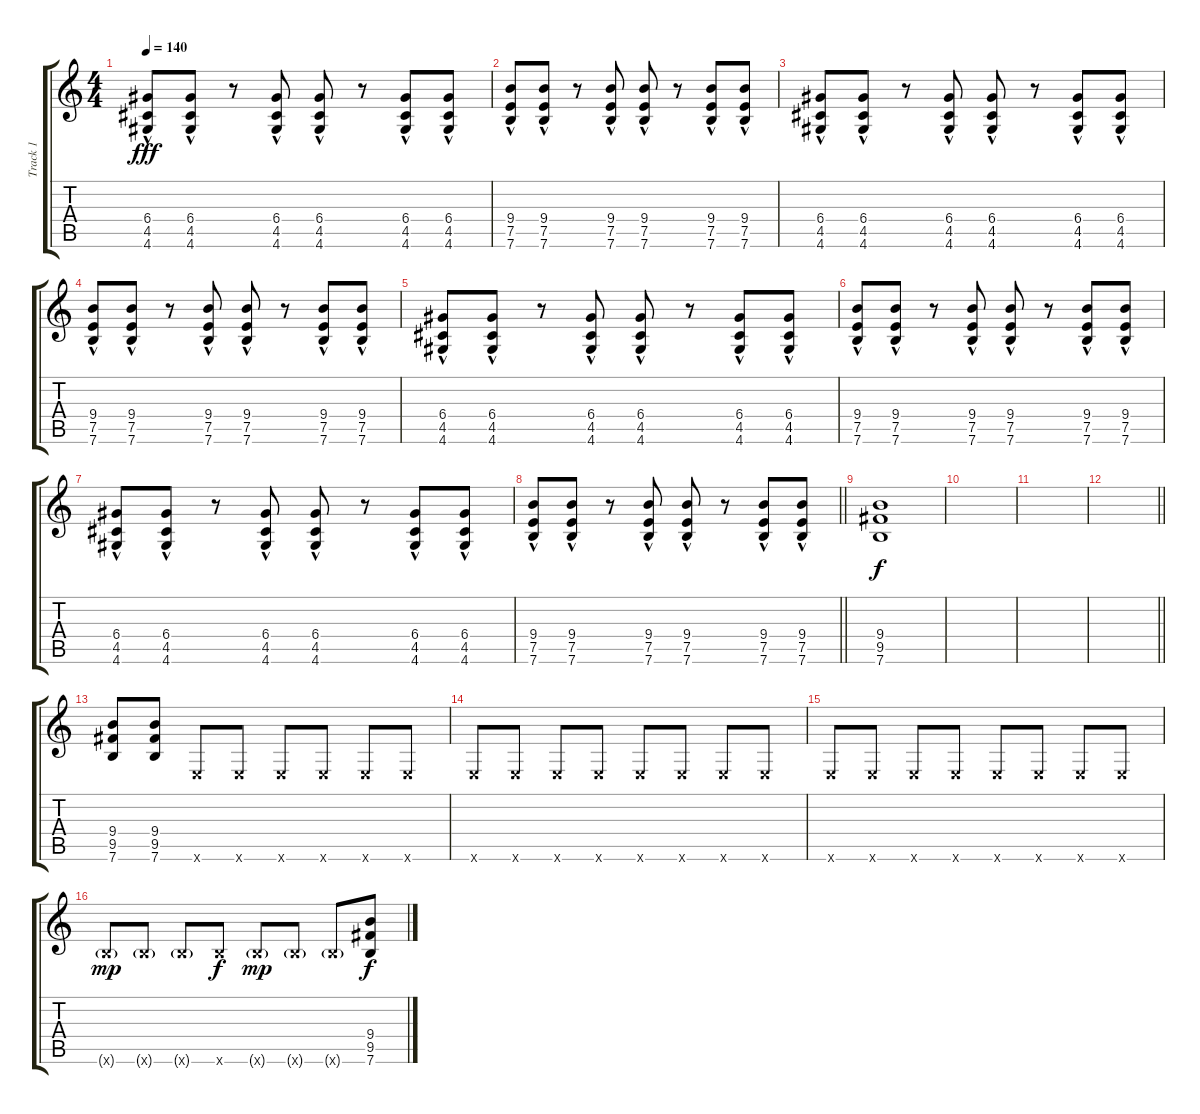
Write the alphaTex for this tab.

\track ("Track 1" "Track 1") {instrument distortionguitar}
\staff {score tabs}
\tuning (E4 B3 G3 D3 A2 E2) {hide}
\ts (4 4)
\tempo 140
\clef g2
\ks c
(6.4{hac} 4.5{hac} 4.6{hac}).8{dy fff} (6.4{hac} 4.5{hac} 4.6{hac}).8 r.8 (6.4{hac} 4.5{hac} 4.6{hac}).8 (6.4{hac} 4.5{hac} 4.6{hac}).8 r.8 (6.4{hac} 4.5{hac} 4.6{hac}).8 (6.4{hac} 4.5{hac} 4.6{hac}).8 |
(9.4{hac} 7.5{hac} 7.6{hac}).8 (9.4{hac} 7.5{hac} 7.6{hac}).8 r.8 (9.4{hac} 7.5{hac} 7.6{hac}).8 (9.4{hac} 7.5{hac} 7.6{hac}).8 r.8 (9.4{hac} 7.5{hac} 7.6{hac}).8 (9.4{hac} 7.5{hac} 7.6{hac}).8 |
(6.4{hac} 4.5{hac} 4.6{hac}).8 (6.4{hac} 4.5{hac} 4.6{hac}).8 r.8 (6.4{hac} 4.5{hac} 4.6{hac}).8 (6.4{hac} 4.5{hac} 4.6{hac}).8 r.8 (6.4{hac} 4.5{hac} 4.6{hac}).8 (6.4{hac} 4.5{hac} 4.6{hac}).8 |
(9.4{hac} 7.5{hac} 7.6{hac}).8 (9.4{hac} 7.5{hac} 7.6{hac}).8 r.8 (9.4{hac} 7.5{hac} 7.6{hac}).8 (9.4{hac} 7.5{hac} 7.6{hac}).8 r.8 (9.4{hac} 7.5{hac} 7.6{hac}).8 (9.4{hac} 7.5{hac} 7.6{hac}).8 |
(6.4{hac} 4.5{hac} 4.6{hac}).8 (6.4{hac} 4.5{hac} 4.6{hac}).8 r.8 (6.4{hac} 4.5{hac} 4.6{hac}).8 (6.4{hac} 4.5{hac} 4.6{hac}).8 r.8 (6.4{hac} 4.5{hac} 4.6{hac}).8 (6.4{hac} 4.5{hac} 4.6{hac}).8 |
(9.4{hac} 7.5{hac} 7.6{hac}).8 (9.4{hac} 7.5{hac} 7.6{hac}).8 r.8 (9.4{hac} 7.5{hac} 7.6{hac}).8 (9.4{hac} 7.5{hac} 7.6{hac}).8 r.8 (9.4{hac} 7.5{hac} 7.6{hac}).8 (9.4{hac} 7.5{hac} 7.6{hac}).8 |
(6.4{hac} 4.5{hac} 4.6{hac}).8 (6.4{hac} 4.5{hac} 4.6{hac}).8 r.8 (6.4{hac} 4.5{hac} 4.6{hac}).8 (6.4{hac} 4.5{hac} 4.6{hac}).8 r.8 (6.4{hac} 4.5{hac} 4.6{hac}).8 (6.4{hac} 4.5{hac} 4.6{hac}).8 |
\barLineRight lightlight
(9.4{hac} 7.5{hac} 7.6{hac}).8 (9.4{hac} 7.5{hac} 7.6{hac}).8 r.8 (9.4{hac} 7.5{hac} 7.6{hac}).8 (9.4{hac} 7.5{hac} 7.6{hac}).8 r.8 (9.4{hac} 7.5{hac} 7.6{hac}).8 (9.4{hac} 7.5{hac} 7.6{hac}).8 |
(9.4 9.5 7.6).1{dy f} |
|
|
\barLineRight lightlight
|
(9.4 9.5 7.6).8 (9.4 9.5 7.6).8 0.6{x}.8 0.6{x}.8 0.6{x}.8 0.6{x}.8 0.6{x}.8 0.6{x}.8 |
0.6{x}.8 0.6{x}.8 0.6{x}.8 0.6{x}.8 0.6{x}.8 0.6{x}.8 0.6{x}.8 0.6{x}.8 |
0.6{x}.8 0.6{x}.8 0.6{x}.8 0.6{x}.8 0.6{x}.8 0.6{x}.8 0.6{x}.8 0.6{x}.8 |
7.6{g x}.8{dy mp} 7.6{g x}.8 7.6{g x}.8 7.6{x}.8{dy f} 7.6{g x}.8{dy mp} 7.6{g x}.8 7.6{g x}.8 (9.4 9.5 7.6).8{dy f}
